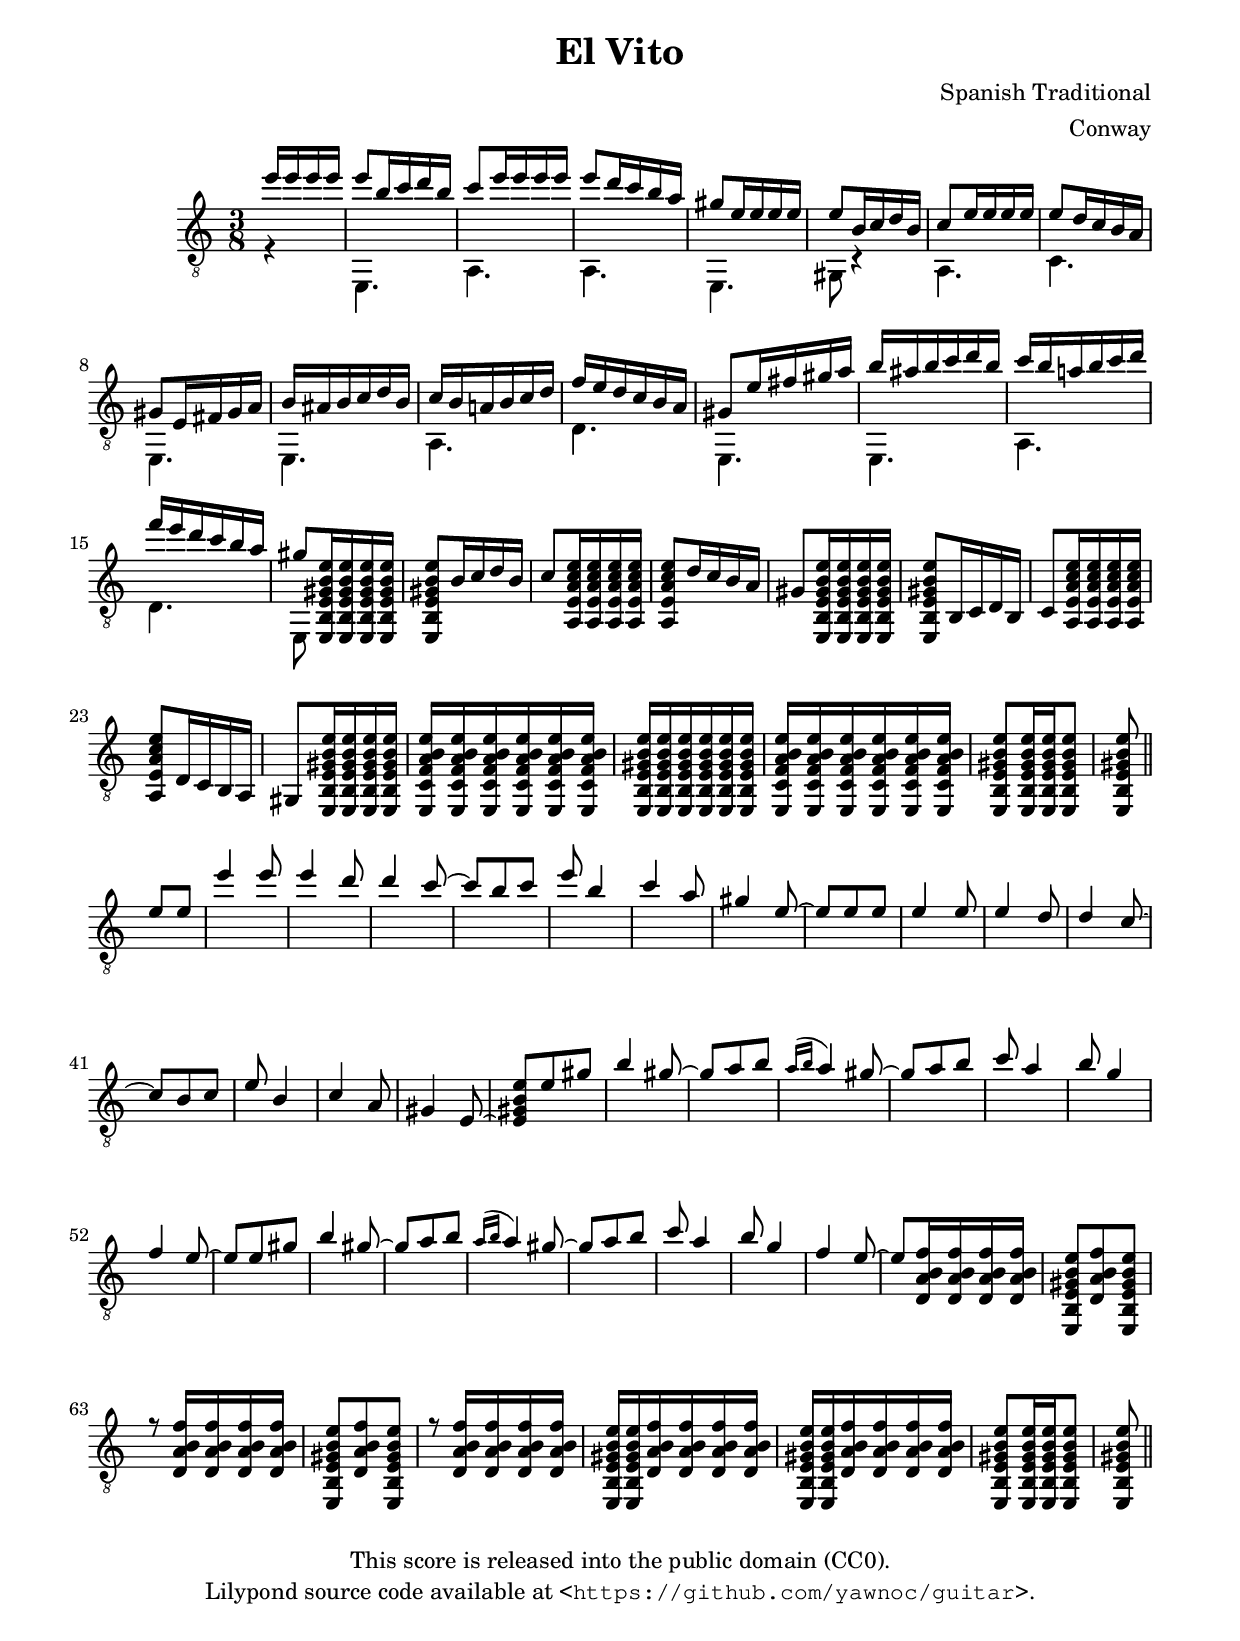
\version "2.18.2"


%%%%%%%%%%%%%%%%%%%%%%%%%%%%%%%%%%%%%%%%%%%%%%%%%%%%%%%%%%%%%%%%
% General
%%%%%%%%%%%%%%%%%%%%%%%%%%%%%%%%%%%%%%%%%%%%%%%%%%%%%%%%%%%%%%%%

\paper {
  top-margin = 1.5\cm
  left-margin = 1.5\cm
  right-margin = 1.5\cm
  bottom-margin = 1.5\cm
  ragged-last-bottom = ##f
  footnote-separator-markup = \markup { \vspace #1.5 }
}

globalSettings = {
  \accidentalStyle modern
  \compressFullBarRests
  \mergeDifferentlyHeadedOn
  \mergeDifferentlyDottedOn
  \numericTimeSignature
  \pointAndClickOff
  \override TextScript.extra-offset = #'(0 . 0.7)
  \override Score.FootnoteItem.annotation-line = ##f
}

origin-url = "https://github.com/yawnoc/guitar"

\header {
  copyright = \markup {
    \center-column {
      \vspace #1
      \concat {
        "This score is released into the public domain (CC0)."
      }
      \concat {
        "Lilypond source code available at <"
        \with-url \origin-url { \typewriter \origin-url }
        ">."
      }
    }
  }
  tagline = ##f
}

triplet = #(define-music-function
  (parser location music) (ly:music?)
  #{
    \tuplet 3/2 { $music }
  #}
)

tripletDuple = #(define-music-function
  (parser location music) (ly:music?)
  #{
    \tuplet 6/4 { $music }
  #}
)

overrideBeamedStemLengths = #(define-scheme-function
  (parser location lengths) (list?)
  #{
    \override Stem.details.beamed-lengths = $lengths
  #}
)
revertBeamedStemLengths = { \revert Stem.details.beamed-lengths }

overrideBeamVerticalPositions = #(define-scheme-function
  (parser location positions) (pair?)
  #{
    \override Beam.positions = $positions
  #}
)

%%%%%%%%%%%%%%%%%%%%%%%%%%%%%%%%%%%%%%%%%%%%%%%%%%%%%%%%%%%%%%%%
% Semantic bar lines
%%%%%%%%%%%%%%%%%%%%%%%%%%%%%%%%%%%%%%%%%%%%%%%%%%%%%%%%%%%%%%%%

barLineGoto = { \bar "||" }
barLineKeyChange = { \bar "||" }
barLineEnd = { \bar "|." }

%%%%%%%%%%%%%%%%%%%%%%%%%%%%%%%%%%%%%%%%%%%%%%%%%%%%%%%%%%%%%%%%
% Guitar notation
%%%%%%%%%%%%%%%%%%%%%%%%%%%%%%%%%%%%%%%%%%%%%%%%%%%%%%%%%%%%%%%%

stringNumbersAbove = { \set stringNumberOrientations = #'(up) }
stringNumbersBelow = { \set stringNumberOrientations = #'(down) }

fingeringAbove = { \set fingeringOrientations = #'(up) }
fingeringBelow = { \set fingeringOrientations = #'(down) }
fingeringAleft = { \set fingeringOrientations = #'(left) }
fingeringAright = { \set fingeringOrientations = #'(right) }

startGraceMusic = {
  <>(
  \override Fingering.font-size = -6
}
stopGraceMusic = {
  \revert Fingering.font-size
  <>)
}

overrideHorizontalShift = #(define-scheme-function
  (parser location distance) (number?)
  #{
    \override NoteColumn.force-hshift = $distance
  #}
)
revertHorizontalShift = { \revert NoteColumn.force-hshift }

barreSpan = #(define-music-function
  (parser location label offsetPair music)
  (string? (pair? (cons 0 0)) ly:music?)
  (let
    (
      (elements (extract-named-music music '(NoteEvent EventChord)))
    )
    (if
      (pair? elements)
      (let
        (
          (first-element (first elements))
          (last-element (last elements))
        )
        (set!
          (ly:music-property first-element 'articulations)
          (cons
            (make-music 'TextSpanEvent 'span-direction -1)
            (ly:music-property first-element 'articulations)
          )
        )
        (set!
          (ly:music-property last-element 'articulations)
          (cons
            (make-music 'TextSpanEvent 'span-direction 1)
            (ly:music-property last-element 'articulations)
          )
        )
      )
    )
  )
  #{
    \once \override TextSpanner.font-shape = #'upright
    \once \override TextSpanner.style = #'line
    \once \override TextSpanner.extra-offset = #offsetPair
    \once \override TextSpanner.bound-details = #`(
      (left
        (text . ,#{ \markup { \raise #-0.7 { #label \hspace #0.7 }} #})
        (Y . 0)
        (padding . -0.8)
        (attach-dir . -2)
      )
      (right
        (text . ,#{ \markup { \draw-line #'(0 . -1.3) } #}) ;; draw hook
        (Y . 0)
        (padding . -0.5)
        (attach-dir . 2)
      )
    )
    \once \override TextSpanner #'after-line-breaking = #(lambda (grob)
      (let*
        (
          (originalGrob (ly:grob-original grob))
          (splitGrobs (ly:spanner-broken-into originalGrob))
        )
        (if
          (and
            (>= (length splitGrobs) 2)
            (not (eq? (car (last-pair splitGrobs)) grob))
          )
          (begin
            (ly:grob-set-nested-property! grob
              '(bound-details right text)
              #{ \markup { \draw-line #'(0 . 0) } #} ;; suppress draw hook
            )
            (ly:grob-set-property! grob
              'extra-offset
              (cons
                (car offsetPair)
                (+ (cdr offsetPair) 0.7) ;; correction for suppressed hook
              )
            )
            (ly:grob-set-nested-property! grob
              '(bound-details right padding)
              #'-3 ;; increase spanner length
            )
          )
        )
      )
    )
    $music
  #}
)

barre = #(define-scheme-function
  (parser location label) (string?)
  #{
    \markup {
      \center-align {
        \hspace #0.7
        $label
      }
    }
  #}
)

nudgeNextBarre = #(define-scheme-function
  (parser location distance) (number?)
  #{
    \once \override TextScript.X-offset = $distance
  #}
)

position = #(define-scheme-function
  (parser location label) (string?)
  #{
    \markup {
      \center-align {
        \hspace #0.5
        $label
      }
    }
  #}
)

#(define-markup-command
  (markupString layout properties stringNumber) (markup?)
  (interpret-markup layout properties
    #{
      \markup \circle { \bold #stringNumber }
    #}
  )
)

#(define-markup-command
  (resonatesOn layout properties note stringNumber) (markup? markup?)
  (interpret-markup layout properties
    #{
      \markup { #note "resonates on" \markupString #stringNumber }
    #}
  )
)

%%%%%%%%%%%%%%%%%%%%%%%%%%%%%%%%%%%%%%%%%%%%%%%%%%%%%%%%%%%%%%%%
% Goto statements
%%%%%%%%%%%%%%%%%%%%%%%%%%%%%%%%%%%%%%%%%%%%%%%%%%%%%%%%%%%%%%%%

overrideGotoVisibility = {
  \once \override Score.RehearsalMark #'break-visibility = #'#(#t #t #f)
}

makeGotoMark = #(define-scheme-function
  (parser location label) (string?)
  #{
    \mark \markup { \small \italic $label }
  #}
)

simultaneousMarkSeparator = {
  \cadenzaOn
    s1073741824 % stupid, but works
  \cadenzaOff
}

coda = {
  \overrideGotoVisibility
  \mark \markup { \musicglyph #"scripts.coda" }
}

fine = {
  \overrideGotoVisibility
  \makeGotoMark Fine
}

dcAlCoda = {
  \overrideGotoVisibility
  \makeGotoMark "D.C. al Coda"
}

dcAlFine = {
  \overrideGotoVisibility
  \makeGotoMark "D.C. al Fine"
}

toCoda = {
  \overrideGotoVisibility
  \makeGotoMark "to Coda"
}



\header {
  title = "El Vito"
  composer = "Spanish Traditional"
  arranger = "Conway"
}


initialSignatures = {
  \clef "treble_8"
  \key a \minor
  \time 3/8
}


highVoiceMusic = {
  
  \globalSettings
  
  % Main theme high
  \partial 4
  \relative c'' {
    e16 e e e |
    e8 b16 c d b |
    c8 e16 e e e |
    e8 d16 c b a |
    gis8
  }
  
  % Main theme low
  \barNumberCheck #4
  \relative c' {
    e16 e e e |
    e8 b16 c d b |
    c8 e16 e e e |
    e8 d16 c b a |
    gis8
  }
  
  % Scale run low
  \barNumberCheck #8
  \relative c {
    e16 fis gis a |
    b ais b c d b |
    c b a b c d |
    f e d c b a |
    gis8
  }
  
  % Scale run high
  \barNumberCheck #12
  \relative c' {
    e16 fis gis a |
    b ais b c d b |
    c b a b c d |
    f e d c b a |
    gis8
  }
  
  % Strummed main theme high
  \barNumberCheck #16
  \relative c' {
    <e b gis e b e,>16
      <e b gis e b e,>
      <e b gis e b e,>
      <e b gis e b e,> |
    <e b gis e b e,>8 b16 c d b |
    c8
      <e c a e a,>16
      <e c a e a,>
      <e c a e a,>
      <e c a e a,>
    <e c a e a,>8 d16 c b a |
    gis8
  }
  
  % Strummed main theme low
  \barNumberCheck #20
  \relative c' {
    <e b gis e b e,>16
      <e b gis e b e,>
      <e b gis e b e,>
      <e b gis e b e,> |
    <e b gis e b e,>8 b,16 c d b |
    c8
      <e' c a e a,>16
      <e c a e a,>
      <e c a e a,>
      <e c a e a,>
    <e c a e a,>8 d,16 c b a |
    gis8
  }
  
  % Strummed interlude
  \barNumberCheck #24
  \relative c' {
    <e b gis e b e,>16
      <e b gis e b e,>
      <e b gis e b e,>
      <e b gis e b e,> |
    <e b a f c e,>
      <e b a f c e,>
      <e b a f c e,>
      <e b a f c e,>
      <e b a f c e,>
      <e b a f c e,> |
    <e b gis e b e,>
      <e b gis e b e,>
      <e b gis e b e,>
      <e b gis e b e,>
      <e b gis e b e,>
      <e b gis e b e,> |
    <e b a f c e,>
      <e b a f c e,>
      <e b a f c e,>
      <e b a f c e,>
      <e b a f c e,>
      <e b a f c e,> |
    <e b gis e b e,>8
      <e b gis e b e,>16
      <e b gis e b e,>
      <e b gis e b e,>8 |
    <e b gis e b e,>8
      \bar "||"
  }
  
  % Lyrical theme high
  \barNumberCheck #29
  \relative c' {
    e8 e |
    e'4 e8 |
    e4 d8 |
    d4 c8~ |
    c b c |
    e b4 |
    c4 a8 |
    gis4 e8~ |
    e
  }
  
  % Lyrical theme low
  \barNumberCheck #37
  \relative c' {
    e8 e |
    e4 e8 |
    e4 d8 |
    d4 c8~ |
    c b c |
    e b4 |
    c4 a8 |
    gis4 e8~ |
    <e gis b e>
  }
  
  % Bull-fighting theme
  \barNumberCheck 45
  \relative c' {
    e8 gis |
    b4 gis8~ |
    gis8 a b |
    \grace { a16( b } a4) gis8~ |
    gis8 a b |
    c8 a4 |
    b8 g4 |
    f4 e8~ |
    e8
  }
  
  % Bull-fighting theme again
  \barNumberCheck 53
  \relative c' {
    e8 gis |
    b4 gis8~ |
    gis8 a b |
    \grace { a16( b } a4) gis8~ |
    gis8 a b |
    c8 a4 |
    b8 g4 |
    f4 e8~ |
    e8
  }
  
  % Returning strummed interlude
  \barNumberCheck 61
  \relative c' {
    <f b, a d,>16
      <f b, a d,>
      <f b, a d,>
      <f b, a d,> |
    <e b gis e b e,>8
      <f b, a d,>
      <e b gis e b e,> |
    r8
      <f b, a d,>16
      <f b, a d,>
      <f b, a d,>
      <f b, a d,> |
    <e b gis e b e,>8
      <f b, a d,>
      <e b gis e b e,> |
    r8
      <f b, a d,>16
      <f b, a d,>
      <f b, a d,>
      <f b, a d,> |
    <e b gis e b e,>16
      <e b gis e b e,>
      <f b, a d,>
      <f b, a d,>
      <f b, a d,>
      <f b, a d,> |
    <e b gis e b e,>16
      <e b gis e b e,>
      <f b, a d,>
      <f b, a d,>
      <f b, a d,>
      <f b, a d,> |
    <e b gis e b e,>8
      <e b gis e b e,>16
      <e b gis e b e,>
      <e b gis e b e,>8 |
    <e b gis e b e,>8
      \bar "||"
  }
  
}


lowVoiceMusic = {
  
  \globalSettings
  
  % Main theme high
  \partial 4
  \relative c, {
    r4 |
    e4. |
    a |
    a |
    e |
  }
  
  % Main theme low
  \barNumberCheck #5
  \relative c {
    gis8 r4 |
    a4. |
    c |
    e, |
  }
  
  % Scale run low
  \barNumberCheck #9
  \relative c, {
    e4. |
    a |
    d |
    e, |
  }
  
  % Scale run high
  \barNumberCheck #13
  \relative c, {
    e4. |
    a |
    d |
    e,8
  }
  
}


allMusic = {
  \initialSignatures
  <<
    << \highVoiceMusic >>
      \\
    << \lowVoiceMusic >>
  >>
}


\score {
  \allMusic
}
